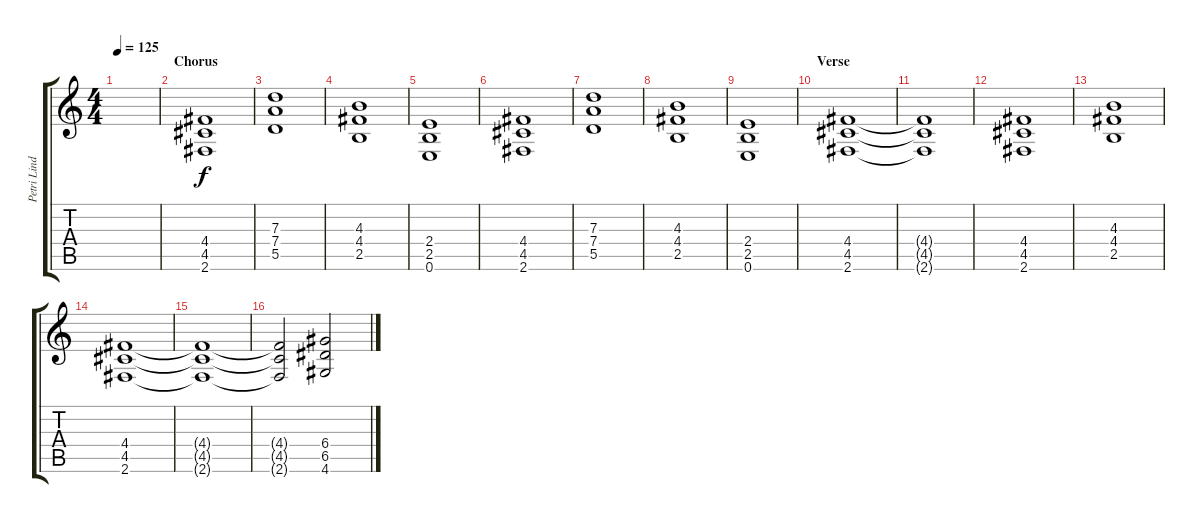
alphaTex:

\track ("Petri Lindroos" "Petri Lind") {instrument distortionguitar}
\staff {score tabs}
\tuning (E4 B3 G3 D3 A2 E2) {hide}
\ts (4 4)
\tempo 125
\clef g2
\ks c
|
\section ("" "Chorus")
(4.4 4.5 2.6).1 |
(7.3 7.4 5.5).1 |
(4.3 4.4 2.5).1 |
(2.4 2.5 0.6).1 |
(4.4 4.5 2.6).1 |
(7.3 7.4 5.5).1 |
(4.3 4.4 2.5).1 |
(2.4 2.5 0.6).1 |
\section ("" "Verse")
(4.4 4.5 2.6).1{instrument distortionguitar} |
(4.4{t} 4.5{t} 2.6{t}).1 |
(4.4 4.5 2.6).1 |
(4.3 4.4 2.5).1 |
(4.4 4.5 2.6).1 |
(4.4{t} 4.5{t} 2.6{t}).1 |
(4.4{t} 4.5{t} 2.6{t}).2 (6.4 6.5 4.6).2
